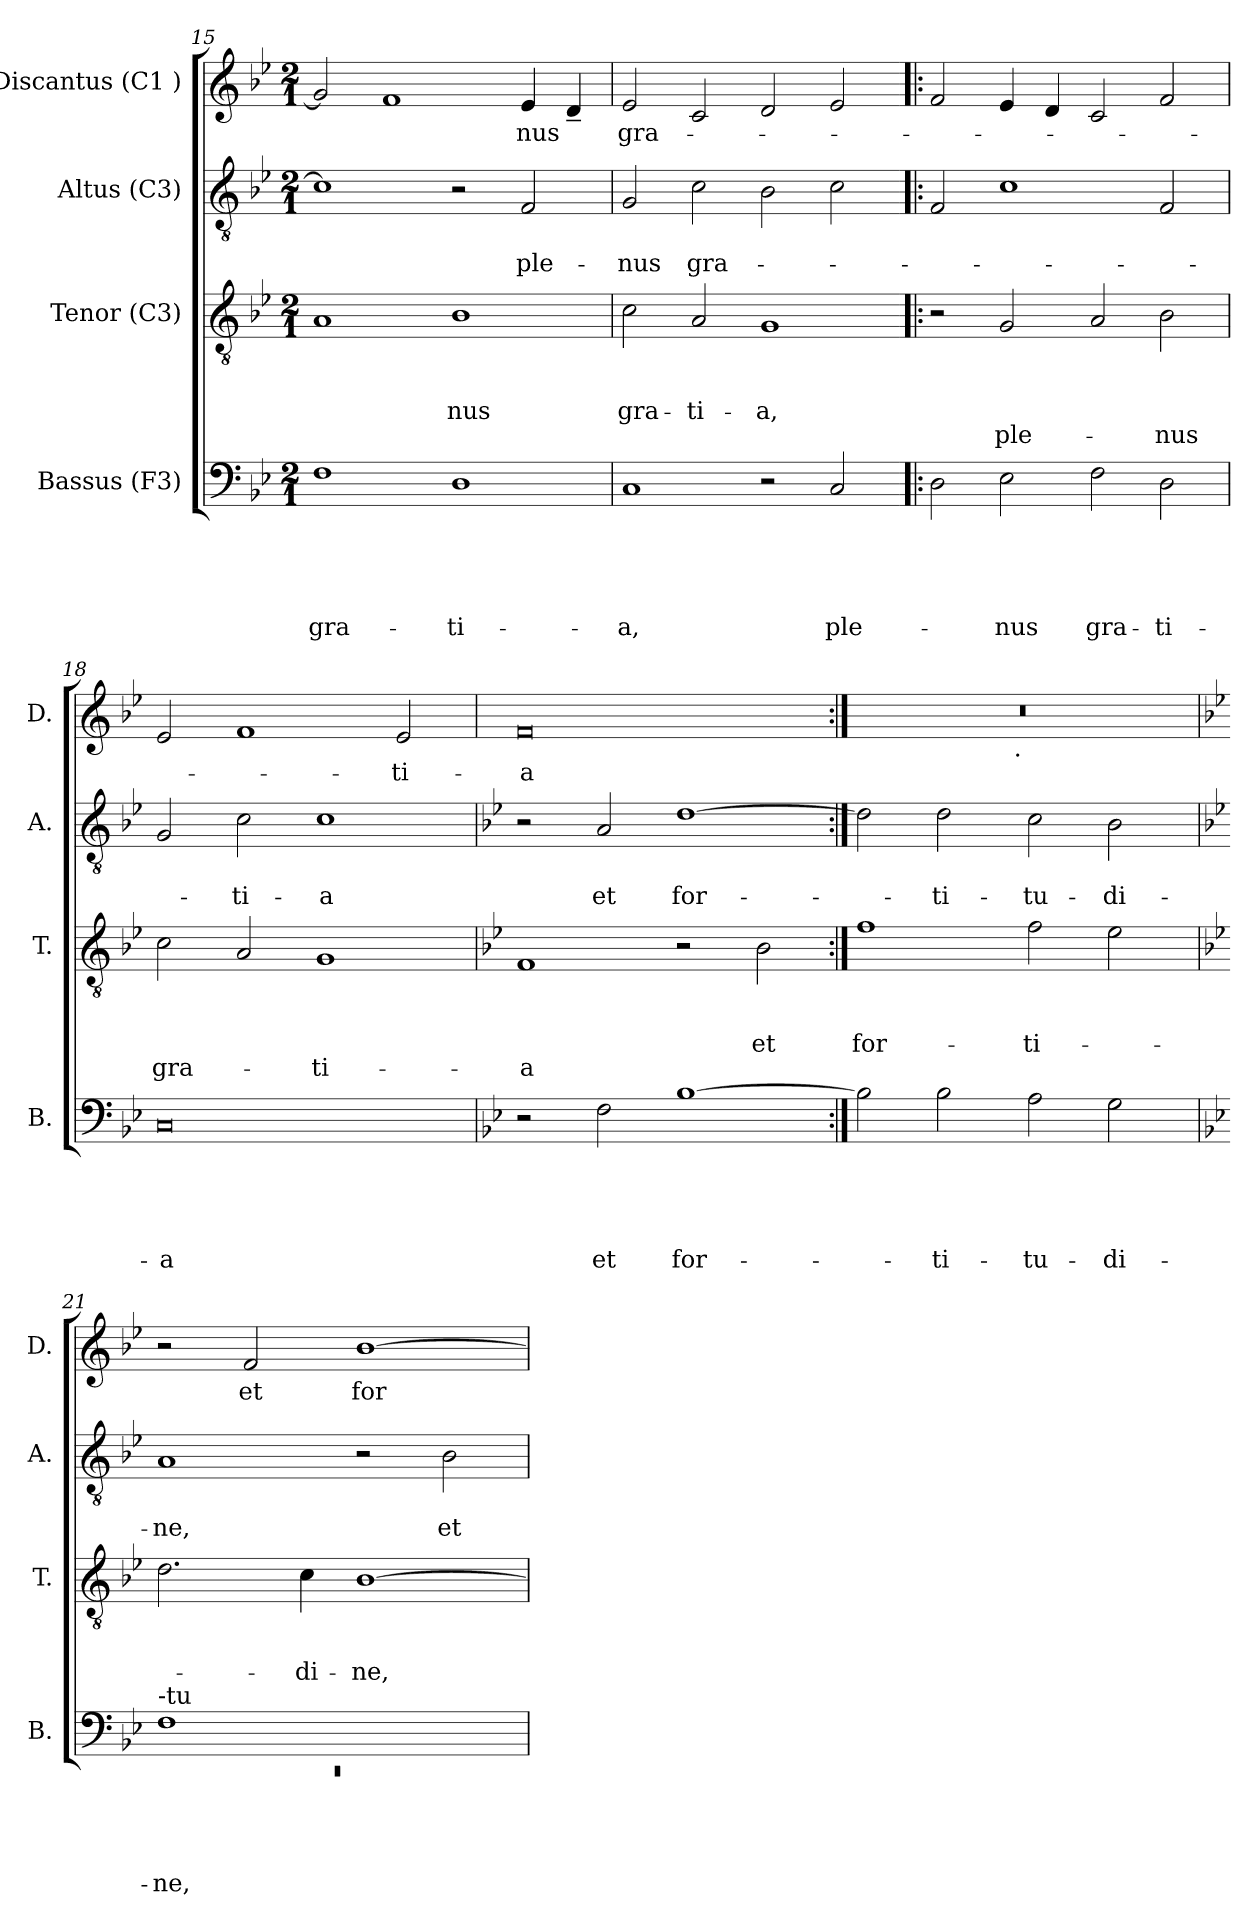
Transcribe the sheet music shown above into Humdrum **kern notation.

**kern	**text	**text	**text	**text	**text	**kern	**text	**text	**text	**text	**kern	**text	**text	**kern	**text
*part4	*part4	*part4	*part4	*part4	*part4	*part3	*part3	*part3	*part3	*part3	*part2	*part2	*part2	*part1	*part1
*staff4	*staff4	*staff4	*staff4	*staff4	*staff4	*staff3	*staff3	*staff3	*staff3	*staff3	*staff2	*staff2	*staff2	*staff1	*staff1
*I"Bassus (F3)	*	*	*	*	*	*I"Tenor (C3)	*	*	*	*	*I"Altus (C3)	*	*	*I"Discantus (C1 )	*
*I'B.	*	*	*	*	*	*I'T.	*	*	*	*	*I'A.	*	*	*I'D.	*
*clefF4	*	*	*	*	*	*clefGv2	*	*	*	*	*clefGv2	*	*	*clefG2	*
*k[b-e-]	*	*	*	*	*	*k[b-e-]	*	*	*	*	*k[b-e-]	*	*	*k[b-e-]	*
*B-:	*	*	*	*	*	*B-:	*	*	*	*	*B-:	*	*	*B-:	*
*M2/1	*	*	*	*	*	*M2/1	*	*	*	*	*M2/1	*	*	*M2/1	*
=15	=15	=15	=15	=15	=15	=15	=15	=15	=15	=15	=15	=15	=15	=15	=15
!	!	!	!	!	!LO:LY:b	!	!	!	!	!	!	!	!	!	!
1F	.	.	.	.	gra-	1A	.	.	.	.	1c]	.	.	2g/]	.
.	.	.	.	.	.	.	.	.	.	.	.	.	.	1f	.
!	!	!	!	!	!LO:LY:b	!	!	!	!LO:LY:b	!	!	!	!	!	!
1D	.	.	.	.	-ti-	1B-	.	.	-nus	.	2r	.	.	.	.
!	!	!	!	!	!	!	!	!	!	!	!	!	!LO:LY:b	!	!LO:LY:b
.	.	.	.	.	.	.	.	.	.	.	2F/	.	ple-	4e-/	-nus
.	.	.	.	.	.	.	.	.	.	.	.	.	.	4d~</	.
=16	=16	=16	=16	=16	=16	=16	=16	=16	=16	=16	=16	=16	=16	=16	=16
!	!	!	!	!	!LO:LY:b	!	!	!	!LO:LY:b	!	!	!	!LO:LY:b	!	!LO:LY:b
1C	.	.	.	.	-a,	2c\	.	.	gra-	.	2G/	.	-nus	2e-/	gra-
!	!	!	!	!	!	!	!	!	!LO:LY:b	!	!	!	!LO:LY:b	!	!
.	.	.	.	.	.	2A/	.	.	-ti-	.	2c\	.	gra-	2c/	.
!	!	!	!	!	!	!	!	!	!LO:LY:b	!	!	!	!	!	!
2r	.	.	.	.	.	1G	.	.	-a,	.	2B-\	.	.	2d/	.
!	!	!	!	!	!LO:LY:b	!	!	!	!	!	!	!	!	!	!
2C/	.	.	.	.	ple-	.	.	.	.	.	2c\	.	.	2e-/	.
!!LO:LB:g=z
=17!|:	=17!|:	=17!|:	=17!|:	=17!|:	=17!|:	=17!|:	=17!|:	=17!|:	=17!|:	=17!|:	=17!|:	=17!|:	=17!|:	=17!|:	=17!|:
2D\	.	.	.	.	.	2r	.	.	.	.	2F/	.	.	2f/	.
!	!	!	!	!	!LO:LY:b	!	!	!	!	!LO:LY:b	!	!	!	!	!
2E-\	.	.	.	.	-nus	2G/	.	.	.	ple-	1c	.	.	4e-/	.
.	.	.	.	.	.	.	.	.	.	.	.	.	.	4d/	.
!	!	!	!	!	!LO:LY:b	!	!	!	!	!	!	!	!	!	!
2F\	.	.	.	.	gra-	2A/	.	.	.	.	.	.	.	2c/	.
!	!	!	!	!	!LO:LY:b	!	!	!	!	!LO:LY:b	!	!	!	!	!
2D\	.	.	.	.	-ti-	2B-\	.	.	.	-nus	2F/	.	.	2f/	.
=18	=18	=18	=18	=18	=18	=18	=18	=18	=18	=18	=18	=18	=18	=18	=18
!	!	!	!	!	!LO:LY:b:rj	!	!	!	!	!LO:LY:b	!	!	!	!	!
0C	.	.	.	.	-a	2c\	.	.	.	gra-	2G/	.	.	2e-/	.
!	!	!	!	!	!	!	!	!	!	!	!	!	!LO:LY:b	!	!
.	.	.	.	.	.	2A/	.	.	.	.	2c\	.	-ti-	1f	.
!	!	!	!	!	!	!	!	!	!	!LO:LY:b	!	!	!LO:LY:b:rj	!	!
.	.	.	.	.	.	1G	.	.	.	-ti-	1c	.	-a	.	.
!	!	!	!	!	!	!	!	!	!	!	!	!	!	!	!LO:LY:b
.	.	.	.	.	.	.	.	.	.	.	.	.	.	2e-/	-ti-
=19	=19	=19	=19	=19	=19	=19	=19	=19	=19	=19	=19	=19	=19	=19	=19
*	*	*	*	*	*	*	*	*	*	*	*	*	*	*k[]	*
*	*	*	*	*	*	*	*	*	*	*	*	*	*	*C:	*
!	!	!	!	!	!	!	!	!	!	!LO:LY:b:rj	!	!	!	!	!LO:LY:b:rj
2r	.	.	.	.	.	1F	.	.	.	-a	2r	.	.	0f	-a
!	!	!	!	!	!LO:LY:b	!	!	!	!	!	!	!	!LO:LY:b	!	!
2F\	.	.	.	.	et	.	.	.	.	.	2A/	.	et	.	.
!	!	!	!	!	!LO:LY:b	!	!	!	!	!	!	!	!LO:LY:b	!	!
[>1B-	.	.	.	.	for-	2r	.	.	.	.	[>1d	.	for-	.	.
!	!	!	!	!	!	!	!	!	!LO:LY:b	!	!	!	!	!	!
.	.	.	.	.	.	2B-\	.	.	et	.	.	.	.	.	.
=20:|!	=20:|!	=20:|!	=20:|!	=20:|!	=20:|!	=20:|!	=20:|!	=20:|!	=20:|!	=20:|!	=20:|!	=20:|!	=20:|!	=20:|!	=20:|!
!	!	!	!	!	!	!	!	!	!LO:LY:b	!	!	!	!	!	!
*	*	*	*	*	*	*	*	*	*	*	*	*	*	*^	*
2B-\]	.	.	.	.	.	1f	.	.	for-	.	2d\]	.	.	0r	2ryy	.
!	!	!	!	!	!LO:LY:b	!	!	!	!	!	!	!	!LO:LY:b	!	!	!
2B-\	.	.	.	.	-ti-	.	.	.	.	.	2d\	.	-ti-	.	4...ryy	.
!	!	!	!	!	!	!	!	!	!	!	!	!	!	!	!LO:TX:b:t=.	!
.	.	.	.	.	.	.	.	.	.	.	.	.	.	.	1ryy	.
!	!	!	!	!	!LO:LY:b	!	!	!	!LO:LY:b	!	!	!	!LO:LY:b	!	!	!
2A\	.	.	.	.	-tu-	2f\	.	.	-ti-	.	2c\	.	-tu-	.	.	.
!	!	!	!	!	!LO:LY:b	!	!	!	!	!	!	!	!LO:LY:b	!	!	!
2G\	.	.	.	.	-di-	2e-\	.	.	.	.	2B-\	.	-di-	.	.	.
.	.	.	.	.	.	.	.	.	.	.	.	.	.	.	32ryy	.
*	*	*	*	*	*	*	*	*	*	*	*	*	*	*v	*v	*
!!LO:LB:g=z
=21	=21	=21	=21	=21	=21	=21	=21	=21	=21	=21	=21	=21	=21	=21	=21
*	*	*	*	*	*	*	*	*	*	*	*	*	*	*k[b-e-]	*
*	*	*	*	*	*	*	*	*	*	*	*	*	*	*B-:	*
*^	*	*	*	*	*	*	*	*	*	*	*	*	*	*^	*
!LO:TX:a:t=-tu	!	!	!	!	!	!	!	!	!	!	!	!	!	!	!	!	!
!	!LO:N:vis=1	!	!	!	!	!LO:LY:b	!	!	!	!	!	!	!	!LO:LY:b	!	!	!
*	*	*	*	*	*	*	*	*	*	*	*	*	*	*	*v	*v	*
1F	0rEE	.	.	.	.	-ne,	2.d\	.	.	.	.	1A	.	-ne,	2r	.
!	!	!	!	!	!	!	!	!	!	!	!	!	!	!	!	!LO:LY:b
.	.	.	.	.	.	.	.	.	.	.	.	.	.	.	2f/	et
!	!	!	!	!	!	!	!	!	!	!LO:LY:b	!	!	!	!	!	!
.	.	.	.	.	.	.	4c\	.	.	-di-	.	.	.	.	.	.
!	!	!	!	!	!	!	!	!	!	!LO:LY:b	!	!	!	!	!	!LO:LY:b
1ryy	.	.	.	.	.	.	[>1B-	.	.	-ne,	.	2r	.	.	[>1b-	for-
!	!	!	!	!	!	!	!	!	!	!	!	!	!	!LO:LY:b	!	!
.	.	.	.	.	.	.	.	.	.	.	.	2B-\	.	et	.	.
*v	*v	*	*	*	*	*	*	*	*	*	*	*	*	*	*	*
=	=	=	=	=	=	=	=	=	=	=	=	=	=	=	=
*-	*-	*-	*-	*-	*-	*-	*-	*-	*-	*-	*-	*-	*-	*-	*-
